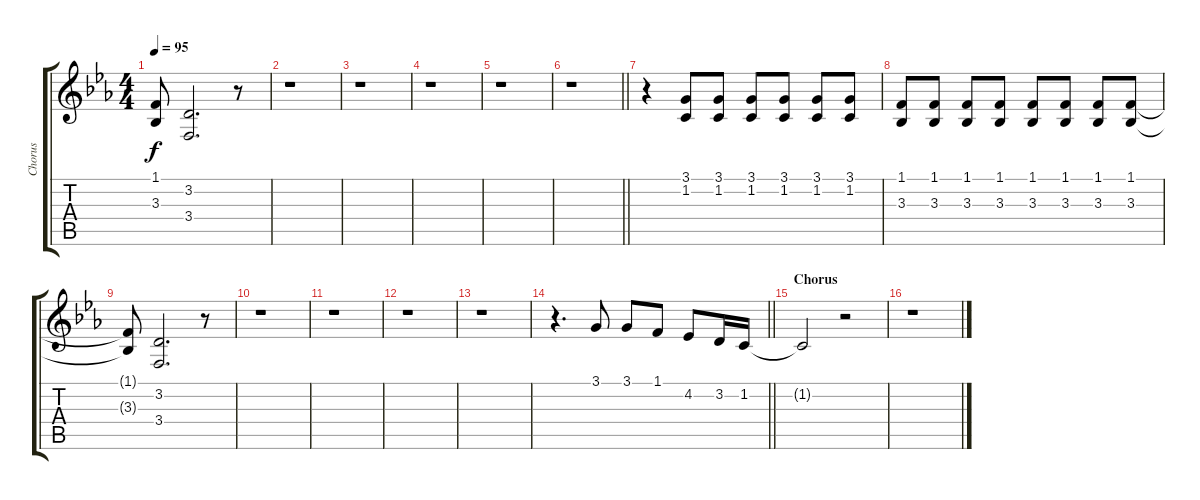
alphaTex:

\track ("Chorus" "Chorus") {instrument fx5brightness}
\staff {score tabs}
\tuning (E4 B3 G3 D3 A2 E2) {hide}
\ts (4 4)
\tempo 95
\clef g2
\ks eb
(1.1{t} 3.3{t}).8{dy f} (3.2 3.4).2{d} r.8 |
r.1 |
r.1 |
r.1 |
r.1 |
\barLineRight lightlight
r.1 |
\section ("" "")
r.4 (3.1 1.2).8 (3.1 1.2).8 (3.1 1.2).8 (3.1 1.2).8 (3.1 1.2).8 (3.1 1.2).8 |
(1.1 3.3).8 (1.1 3.3).8 (1.1 3.3).8 (1.1 3.3).8 (1.1 3.3).8 (1.1 3.3).8 (1.1 3.3).8 (1.1 3.3).8 |
(1.1{t} 3.3{t}).8 (3.2 3.4).2{d} r.8 |
r.1 |
r.1 |
r.1 |
r.1 |
\barLineRight lightlight
r.4{d} 3.1.8 3.1.8 1.1.8 4.2.8 3.2.16 1.2.16 |
\section ("" "Chorus")
1.2{t}.2 r.2 |
r.1
